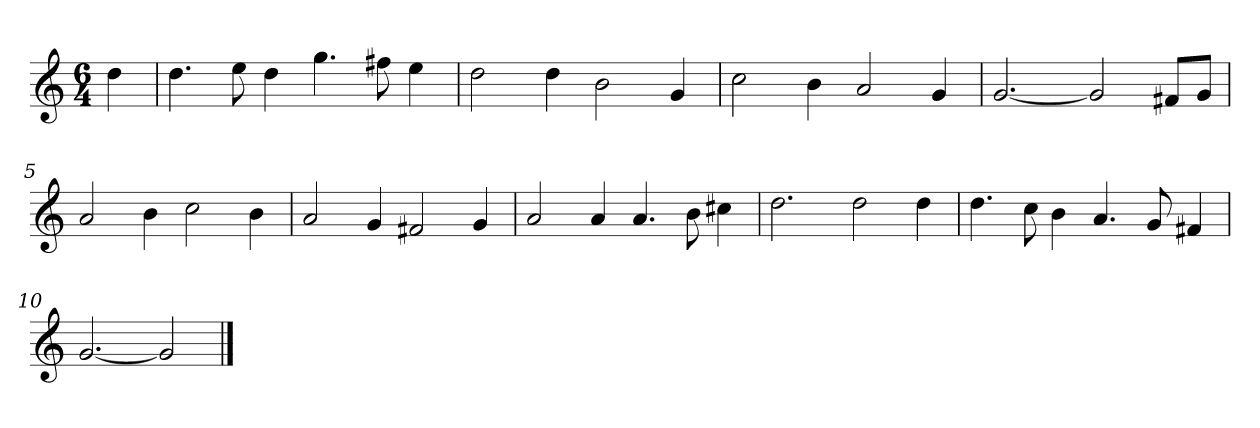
**kern
*part1
*staff1
*k[]
*M6/4
*MM120
=
4dd
=1
4.dd
8ee
4dd
4.gg
8ff#X
4ee
=2
2dd
4dd
2b
4g
=3
2cc
4b
2a
4g
=4
[2.g
2g]
8f#XL
8gJ
=5
2a
4b
2cc
4b
=6
2a
4g
2f#X
4g
=7
2a
4a
4.a
8b
4cc#X
=8
2.dd
2dd
4dd
=9
4.dd
8cc
4b
4.a
8g
4f#X
=10
[2.g
2g]
==
*-
